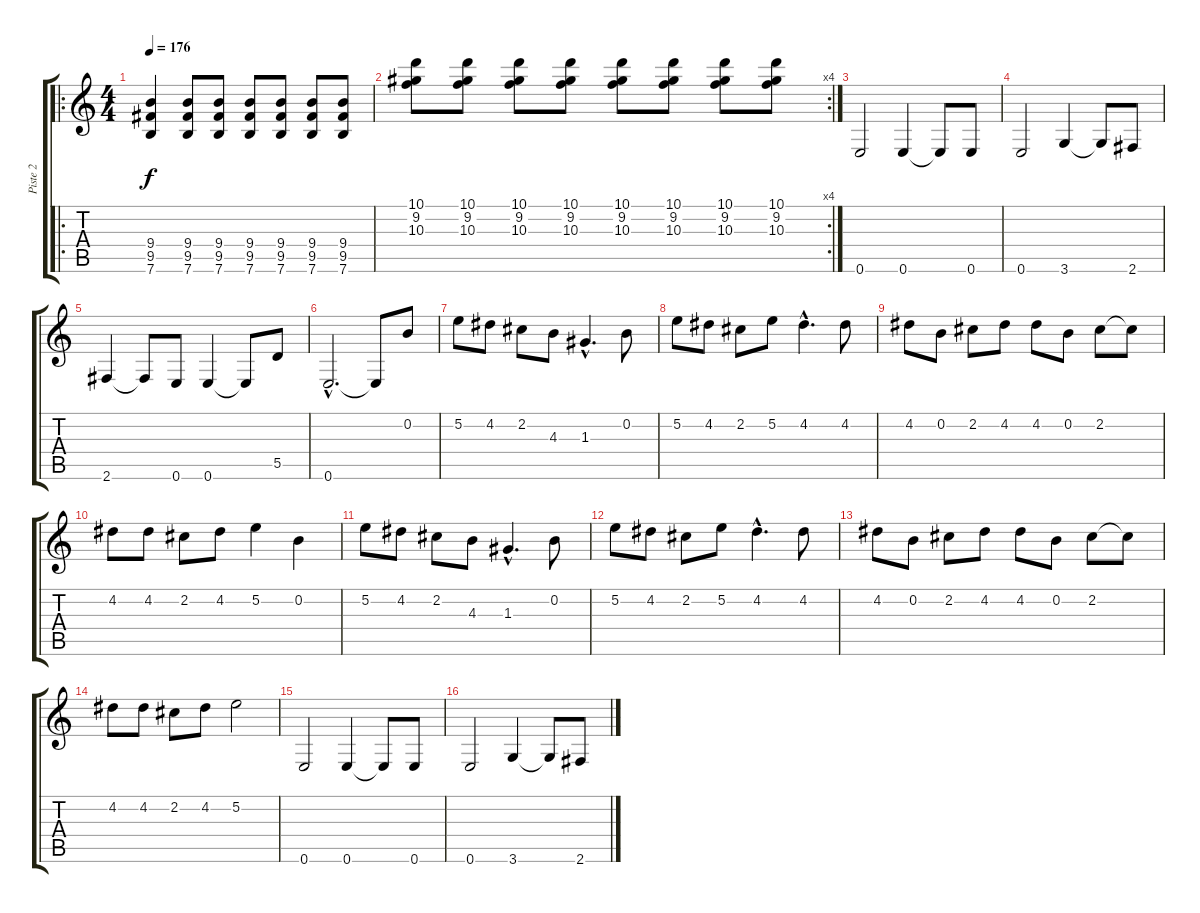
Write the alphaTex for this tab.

\track ("Piste 2" "Piste 2") {instrument distortionguitar}
\staff {score tabs}
\tuning (E4 B3 G3 D3 A2 E2) {hide}
\ro
\ts (4 4)
\tempo 176
\clef g2
\ks c
(9.4 9.5 7.6).4{dy f} (9.4 9.5 7.6).8 (9.4 9.5 7.6).8 (9.4 9.5 7.6).8 (9.4 9.5 7.6).8 (9.4 9.5 7.6).8 (9.4 9.5 7.6).8 |
\rc 4
(10.1 9.2 10.3).8 (10.1 9.2 10.3).8 (10.1 9.2 10.3).8 (10.1 9.2 10.3).8 (10.1 9.2 10.3).8 (10.1 9.2 10.3).8 (10.1 9.2 10.3).8 (10.1 9.2 10.3).8 |
0.6.2 0.6.4 0.6{t}.8 0.6.8 |
0.6.2 3.6.4 3.6{t}.8 2.6.8 |
2.6.4 2.6{t}.8 0.6.8 0.6.4 0.6{t}.8 5.5.8 |
0.6{hac}.2{d} 0.6{t}.8 0.2.8 |
5.2.8 4.2.8 2.2.8 4.3.8 1.3{hac}.4{d} 0.2.8 |
5.2.8 4.2.8 2.2.8 5.2.8 4.2{hac}.4{d} 4.2.8 |
4.2.8 0.2.8 2.2.8 4.2.8 4.2.8 0.2.8 2.2.8 2.2{t}.8 |
4.2.8 4.2.8 2.2.8 4.2.8 5.2.4 0.2.4 |
5.2.8 4.2.8 2.2.8 4.3.8 1.3{hac}.4{d} 0.2.8 |
5.2.8 4.2.8 2.2.8 5.2.8 4.2{hac}.4{d} 4.2.8 |
4.2.8 0.2.8 2.2.8 4.2.8 4.2.8 0.2.8 2.2.8 2.2{t}.8 |
4.2.8 4.2.8 2.2.8 4.2.8 5.2.2 |
0.6.2 0.6.4 0.6{t}.8 0.6.8 |
0.6.2 3.6.4 3.6{t}.8 2.6.8
